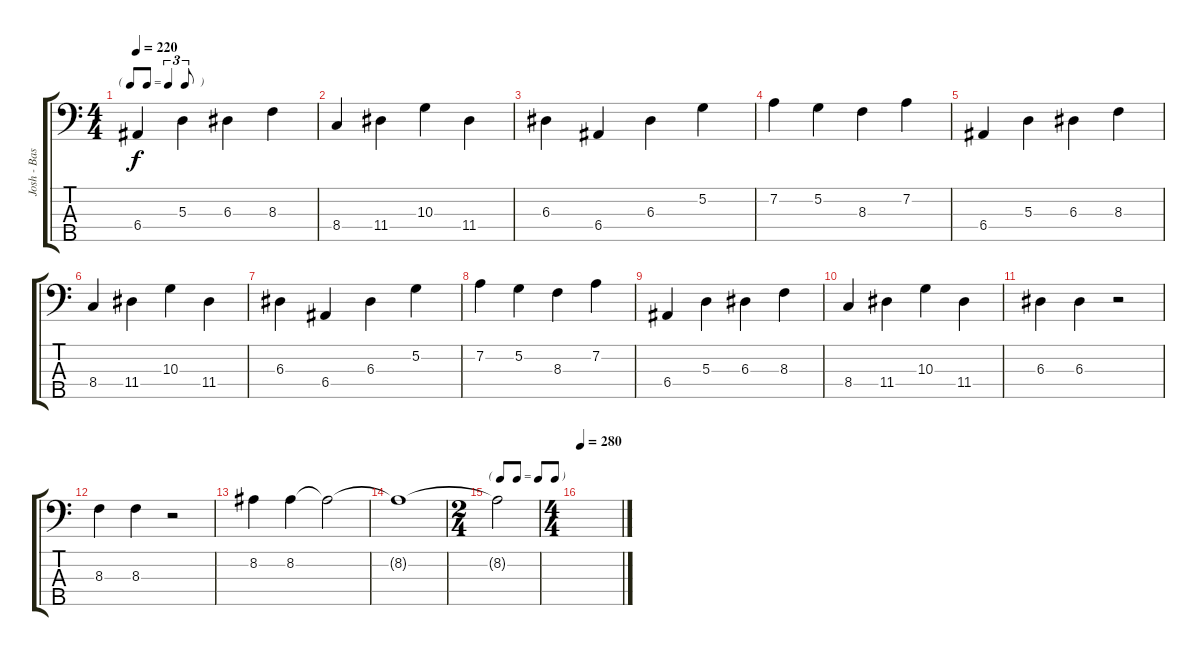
\track ("Josh - Bass" "Josh - Bas") {instrument electricbassfinger}
\staff {score tabs}
\tuning (G2 D2 A1 E1 B0) {hide}
\ts (4 4)
\tf triplet8th
\tempo 220
\clef f4
\ks c
6.4.4{dy f} 5.3.4 6.3.4 8.3.4 |
8.4.4 11.4.4 10.3.4 11.4.4 |
6.3.4 6.4.4 6.3.4 5.2.4 |
7.2.4 5.2.4 8.3.4 7.2.4 |
6.4.4 5.3.4 6.3.4 8.3.4 |
8.4.4 11.4.4 10.3.4 11.4.4 |
6.3.4 6.4.4 6.3.4 5.2.4 |
7.2.4 5.2.4 8.3.4 7.2.4 |
6.4.4 5.3.4 6.3.4 8.3.4 |
8.4.4 11.4.4 10.3.4 11.4.4 |
6.3.4 6.3.4 r.2 |
8.3.4 8.3.4 r.2 |
8.2.4 8.2.4 8.2{t}.2 |
8.2{t}.1 |
\ts (2 4)
\tf none
8.2{t}.2 |
\ts (4 4)
\tempo 280
